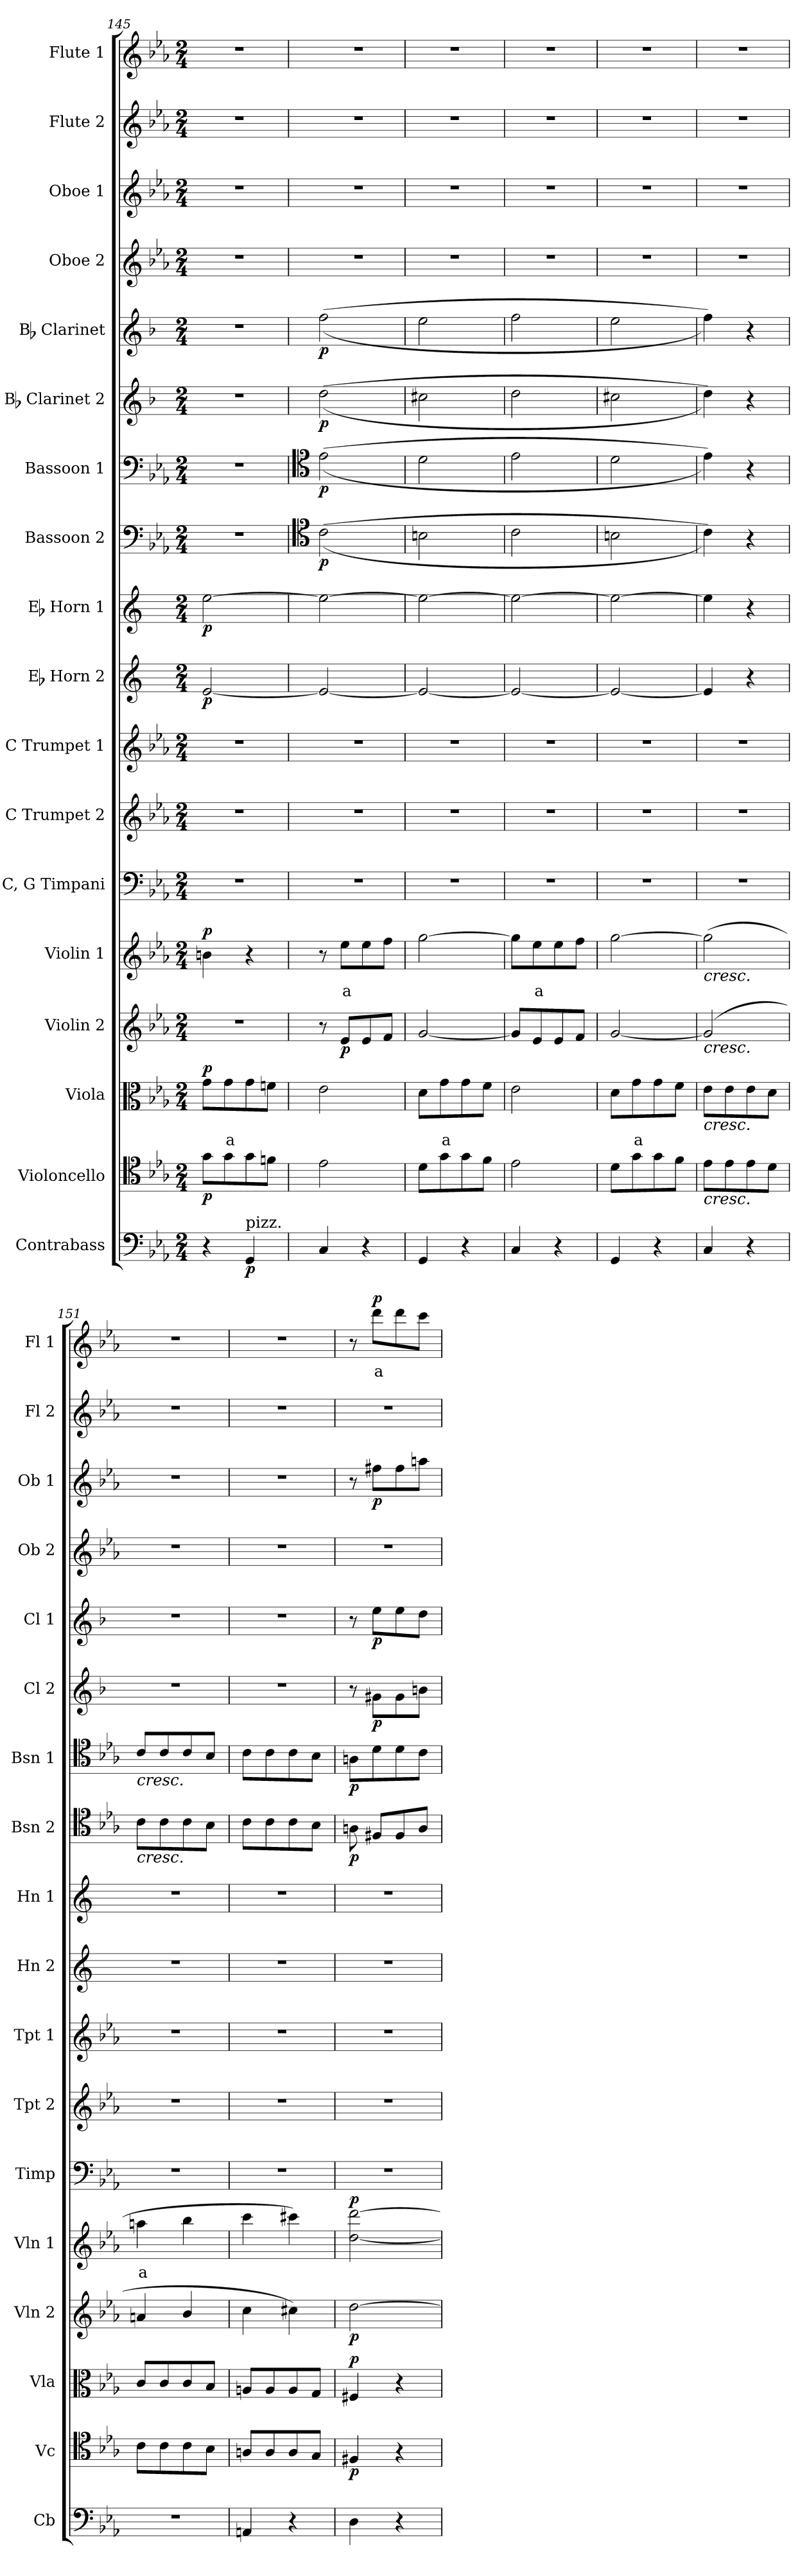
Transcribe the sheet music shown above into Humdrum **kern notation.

**kern	**dynam	**kern	**dynam	**kern	**text	**dynam	**kern	**dynam	**kern	**text	**dynam	**kern	**kern	**kern	**kern	**dynam	**kern	**dynam	**kern	**dynam	**kern	**dynam	**kern	**dynam	**kern	**dynam	**kern	**kern	**dynam	**kern	**kern	**text	**dynam
*part18	*part18	*part17	*part17	*part16	*part16	*part16	*part15	*part15	*part14	*part14	*part14	*part13	*part12	*part11	*part10	*part10	*part9	*part9	*part8	*part8	*part7	*part7	*part6	*part6	*part5	*part5	*part4	*part3	*part3	*part2	*part1	*part1	*part1
*staff18	*staff18	*staff17	*staff17	*staff16	*staff16	*staff16	*staff15	*staff15	*staff14	*staff14	*staff14	*staff13	*staff12	*staff11	*staff10	*staff10	*staff9	*staff9	*staff8	*staff8	*staff7	*staff7	*staff6	*staff6	*staff5	*staff5	*staff4	*staff3	*staff3	*staff2	*staff1	*staff1	*staff1
*I"Contrabass	*	*I"Violoncello	*	*I"Viola	*	*	*I"Violin 2	*	*I"Violin 1	*	*	*I"C, G Timpani	*I"C Trumpet 2	*I"C Trumpet 1	*I"Eb Horn 2	*	*I"Eb Horn 1	*	*I"Bassoon 2	*	*I"Bassoon 1	*	*I"Bb Clarinet 2	*	*I"Bb Clarinet	*	*I"Oboe 2	*I"Oboe 1	*	*I"Flute 2	*I"Flute 1	*	*
*I'Cb	*	*I'Vc	*	*I'Vla	*	*	*I'Vln 2	*	*I'Vln 1	*	*	*I'Timp	*I'Tpt 2	*I'Tpt 1	*I'Hn 2	*	*I'Hn 1	*	*I'Bsn 2	*	*I'Bsn 1	*	*I'Cl 2	*	*I'Cl 1	*	*I'Ob 2	*I'Ob 1	*	*I'Fl 2	*I'Fl 1	*	*
*clefF4	*	*clefC4	*	*clefC3	*	*	*clefG2	*	*clefG2	*	*	*clefF4	*clefG2	*clefG2	*clefG2	*	*clefG2	*	*clefF4	*	*clefF4	*	*clefG2	*	*clefG2	*	*clefG2	*clefG2	*	*clefG2	*clefG2	*	*
*ITrd7c12	*	*	*	*	*	*	*	*	*	*	*	*	*	*	*ITrd5c9	*	*ITrd5c9	*	*	*	*	*	*ITrd1c2	*	*ITrd1c2	*	*	*	*	*	*	*	*
*k[b-e-a-]	*	*k[b-e-a-]	*	*k[b-e-a-]	*	*	*k[b-e-a-]	*	*k[b-e-a-]	*	*	*k[b-e-a-]	*k[b-e-a-]	*k[b-e-a-]	*k[b-e-a-]	*	*k[b-e-a-]	*	*k[b-e-a-]	*	*k[b-e-a-]	*	*k[b-e-a-]	*	*k[b-e-a-]	*	*k[b-e-a-]	*k[b-e-a-]	*	*k[b-e-a-]	*k[b-e-a-]	*	*
*M2/4	*	*M2/4	*	*M2/4	*	*	*M2/4	*	*M2/4	*	*	*M2/4	*M2/4	*M2/4	*M2/4	*	*M2/4	*	*M2/4	*	*M2/4	*	*M2/4	*	*M2/4	*	*M2/4	*M2/4	*	*M2/4	*M2/4	*	*
=145	=145	=145	=145	=145	=145	=145	=145	=145	=145	=145	=145	=145	=145	=145	=145	=145	=145	=145	=145	=145	=145	=145	=145	=145	=145	=145	=145	=145	=145	=145	=145	=145	=145
!	!	!	!LO:DY:b	!	!	!LO:DY:b	!	!	!	!	!LO:DY:b	!	!	!	!	!LO:DY:b	!	!LO:DY:b	!	!	!	!	!	!	!	!	!	!	!	!	!	!	!
4r	.	8g\L	p	8g\L	.	p	2r	.	4bn\	.	p	2r	2r	2r	[2G/	p	[2g\	p	2r	.	2r	.	2r	.	2r	.	2r	2r	.	2r	2r	.	.
!	!	!	!	!	!LO:LY:b:color=#FF0000	!	!	!	!	!	!	!	!	!	!	!	!	!	!	!	!	!	!	!	!	!	!	!	!	!	!	!	!
.	.	8g\	.	8g\	a	.	.	.	.	.	.	.	.	.	.	.	.	.	.	.	.	.	.	.	.	.	.	.	.	.	.	.	.
!LO:TX:a:t=pizz.	!	!	!	!	!	!	!	!	!	!	!	!	!	!	!	!	!	!	!	!	!	!	!	!	!	!	!	!	!	!	!	!	!
!	!LO:DY:b	!	!	!	!	!	!	!	!	!	!	!	!	!	!	!	!	!	!	!	!	!	!	!	!	!	!	!	!	!	!	!	!
4GGG/	p	8g\	.	8g\	.	.	.	.	4r	.	.	.	.	.	.	.	.	.	.	.	.	.	.	.	.	.	.	.	.	.	.	.	.
.	.	8fn\J	.	8fn\J	.	.	.	.	.	.	.	.	.	.	.	.	.	.	.	.	.	.	.	.	.	.	.	.	.	.	.	.	.
=146	=146	=146	=146	=146	=146	=146	=146	=146	=146	=146	=146	=146	=146	=146	=146	=146	=146	=146	=146	=146	=146	=146	=146	=146	=146	=146	=146	=146	=146	=146	=146	=146	=146
*	*	*	*	*	*	*	*	*	*	*	*	*	*	*	*	*	*	*	*clefC4	*	*clefC4	*	*	*	*	*	*	*	*	*	*	*	*
!	!	!	!	!	!	!	!	!	!	!	!	!	!	!	!	!	!	!	!	!LO:DY:b	!	!LO:DY:b	!	!LO:DY:b	!	!LO:DY:b	!	!	!	!	!	!	!
4CC/	.	2e-\	.	2e-\	.	.	8r	.	8r	.	.	2r	2r	2r	2G/_	.	2g\_	.	((2c\	p	((2e-\	p	((2cc\	p	((2ee-\	p	2r	2r	.	2r	2r	.	.
!	!	!	!	!	!	!	!	!LO:DY:b	!	!LO:LY:b:color=#FF0000	!	!	!	!	!	!	!	!	!	!	!	!	!	!	!	!	!	!	!	!	!	!	!
.	.	.	.	.	.	.	8e-/L	p	8ee-\L	a	.	.	.	.	.	.	.	.	.	.	.	.	.	.	.	.	.	.	.	.	.	.	.
4r	.	.	.	.	.	.	8e-/	.	8ee-\	.	.	.	.	.	.	.	.	.	.	.	.	.	.	.	.	.	.	.	.	.	.	.	.
.	.	.	.	.	.	.	8f/J	.	8ff\J	.	.	.	.	.	.	.	.	.	.	.	.	.	.	.	.	.	.	.	.	.	.	.	.
=147	=147	=147	=147	=147	=147	=147	=147	=147	=147	=147	=147	=147	=147	=147	=147	=147	=147	=147	=147	=147	=147	=147	=147	=147	=147	=147	=147	=147	=147	=147	=147	=147	=147
4GGG/	.	8d\L	.	8d\L	.	.	[2g/	.	[2gg\	.	.	2r	2r	2r	2G/_	.	2g\_	.	2Bn\	.	2d\	.	2bn\	.	2dd\	.	2r	2r	.	2r	2r	.	.
!	!	!	!	!	!LO:LY:b:color=#FF0000	!	!	!	!	!	!	!	!	!	!	!	!	!	!	!	!	!	!	!	!	!	!	!	!	!	!	!	!
.	.	8g\	.	8g\	a	.	.	.	.	.	.	.	.	.	.	.	.	.	.	.	.	.	.	.	.	.	.	.	.	.	.	.	.
4r	.	8g\	.	8g\	.	.	.	.	.	.	.	.	.	.	.	.	.	.	.	.	.	.	.	.	.	.	.	.	.	.	.	.	.
.	.	8f\J	.	8f\J	.	.	.	.	.	.	.	.	.	.	.	.	.	.	.	.	.	.	.	.	.	.	.	.	.	.	.	.	.
=148	=148	=148	=148	=148	=148	=148	=148	=148	=148	=148	=148	=148	=148	=148	=148	=148	=148	=148	=148	=148	=148	=148	=148	=148	=148	=148	=148	=148	=148	=148	=148	=148	=148
4CC/	.	2e-\	.	2e-\	.	.	8g/L]	.	8gg\L]	.	.	2r	2r	2r	2G/_	.	2g\_	.	2c\	.	2e-\	.	2cc\	.	2ee-\	.	2r	2r	.	2r	2r	.	.
!	!	!	!	!	!	!	!	!	!	!LO:LY:b:color=#FF0000	!	!	!	!	!	!	!	!	!	!	!	!	!	!	!	!	!	!	!	!	!	!	!
.	.	.	.	.	.	.	8e-/	.	8ee-\	a	.	.	.	.	.	.	.	.	.	.	.	.	.	.	.	.	.	.	.	.	.	.	.
4r	.	.	.	.	.	.	8e-/	.	8ee-\	.	.	.	.	.	.	.	.	.	.	.	.	.	.	.	.	.	.	.	.	.	.	.	.
.	.	.	.	.	.	.	8f/J	.	8ff\J	.	.	.	.	.	.	.	.	.	.	.	.	.	.	.	.	.	.	.	.	.	.	.	.
!!LO:PB:g=z
=149	=149	=149	=149	=149	=149	=149	=149	=149	=149	=149	=149	=149	=149	=149	=149	=149	=149	=149	=149	=149	=149	=149	=149	=149	=149	=149	=149	=149	=149	=149	=149	=149	=149
4GGG/	.	8d\L	.	8d\L	.	.	[2g/	.	[2gg\	.	.	2r	2r	2r	2G/_	.	2g\_	.	2Bn\	.	2d\	.	2bn\	.	2dd\	.	2r	2r	.	2r	2r	.	.
!	!	!	!	!	!LO:LY:b:color=#FF0000	!	!	!	!	!	!	!	!	!	!	!	!	!	!	!	!	!	!	!	!	!	!	!	!	!	!	!	!
.	.	8g\	.	8g\	a	.	.	.	.	.	.	.	.	.	.	.	.	.	.	.	.	.	.	.	.	.	.	.	.	.	.	.	.
4r	.	8g\	.	8g\	.	.	.	.	.	.	.	.	.	.	.	.	.	.	.	.	.	.	.	.	.	.	.	.	.	.	.	.	.
.	.	8f\J	.	8f\J	.	.	.	.	.	.	.	.	.	.	.	.	.	.	.	.	.	.	.	.	.	.	.	.	.	.	.	.	.
=150	=150	=150	=150	=150	=150	=150	=150	=150	=150	=150	=150	=150	=150	=150	=150	=150	=150	=150	=150	=150	=150	=150	=150	=150	=150	=150	=150	=150	=150	=150	=150	=150	=150
!	!	!	!	!	!	!	!	!	!LO:TX:b:i:t=cresc.	!	!	!	!	!	!	!	!	!	!	!	!	!	!	!	!	!	!	!	!	!	!	!	!
!	!	!	!	!	!	!	!LO:TX:b:i:t=cresc.	!	!	!	!	!	!	!	!	!	!	!	!	!	!	!	!	!	!	!	!	!	!	!	!	!	!
!	!	!	!	!LO:TX:b:i:t=cresc.	!	!	!	!	!	!	!	!	!	!	!	!	!	!	!	!	!	!	!	!	!	!	!	!	!	!	!	!	!
!	!	!LO:TX:b:i:t=cresc.	!	!	!	!	!	!	!	!	!	!	!	!	!	!	!	!	!	!	!	!	!	!	!	!	!	!	!	!	!	!	!
4CC/	.	8e-\L	.	8e-\L	.	.	(2g/]	.	(2gg\]	.	.	2r	2r	2r	4G/]	.	4g\]	.	4c\))	.	4e-\))	.	4cc\))	.	4ee-\))	.	2r	2r	.	2r	2r	.	.
.	.	8e-\	.	8e-\	.	.	.	.	.	.	.	.	.	.	.	.	.	.	.	.	.	.	.	.	.	.	.	.	.	.	.	.	.
4r	.	8e-\	.	8e-\	.	.	.	.	.	.	.	.	.	.	4r	.	4r	.	4r	.	4r	.	4r	.	4r	.	.	.	.	.	.	.	.
.	.	8d\J	.	8d\J	.	.	.	.	.	.	.	.	.	.	.	.	.	.	.	.	.	.	.	.	.	.	.	.	.	.	.	.	.
=151	=151	=151	=151	=151	=151	=151	=151	=151	=151	=151	=151	=151	=151	=151	=151	=151	=151	=151	=151	=151	=151	=151	=151	=151	=151	=151	=151	=151	=151	=151	=151	=151	=151
!	!	!	!	!	!	!	!	!	!	!	!	!	!	!	!	!	!	!	!	!	!LO:TX:b:i:t=cresc.	!	!	!	!	!	!	!	!	!	!	!	!
!	!	!	!	!	!	!	!	!	!	!	!	!	!	!	!	!	!	!	!LO:TX:b:i:t=cresc.	!	!	!	!	!	!	!	!	!	!	!	!	!	!
!	!	!	!	!	!	!	!	!	!	!LO:LY:b:color=#FF0000	!	!	!	!	!	!	!	!	!	!	!	!	!	!	!	!	!	!	!	!	!	!	!
2r	.	8c\L	.	8c/L	.	.	4an/	.	4aan\	a	.	2r	2r	2r	2r	.	2r	.	8c\L	.	8c/L	.	2r	.	2r	.	2r	2r	.	2r	2r	.	.
.	.	8c\	.	8c/	.	.	.	.	.	.	.	.	.	.	.	.	.	.	8c\	.	8c/	.	.	.	.	.	.	.	.	.	.	.	.
.	.	8c\	.	8c/	.	.	4b-/	.	4bb-\	.	.	.	.	.	.	.	.	.	8c\	.	8c/	.	.	.	.	.	.	.	.	.	.	.	.
.	.	8B-\J	.	8B-/J	.	.	.	.	.	.	.	.	.	.	.	.	.	.	8B-\J	.	8B-/J	.	.	.	.	.	.	.	.	.	.	.	.
=152	=152	=152	=152	=152	=152	=152	=152	=152	=152	=152	=152	=152	=152	=152	=152	=152	=152	=152	=152	=152	=152	=152	=152	=152	=152	=152	=152	=152	=152	=152	=152	=152	=152
4AAAn/	.	8An/L	.	8An/L	.	.	4cc\	.	4ccc\	.	.	2r	2r	2r	2r	.	2r	.	8c\L	.	8c\L	.	2r	.	2r	.	2r	2r	.	2r	2r	.	.
.	.	8A/	.	8A/	.	.	.	.	.	.	.	.	.	.	.	.	.	.	8c\	.	8c\	.	.	.	.	.	.	.	.	.	.	.	.
4r	.	8A/	.	8A/	.	.	4cc#X\)	.	4ccc#X\)	.	.	.	.	.	.	.	.	.	8c\	.	8c\	.	.	.	.	.	.	.	.	.	.	.	.
.	.	8G/J	.	8G/J	.	.	.	.	.	.	.	.	.	.	.	.	.	.	8B-\J	.	8B-\J	.	.	.	.	.	.	.	.	.	.	.	.
=153	=153	=153	=153	=153	=153	=153	=153	=153	=153	=153	=153	=153	=153	=153	=153	=153	=153	=153	=153	=153	=153	=153	=153	=153	=153	=153	=153	=153	=153	=153	=153	=153	=153
!	!	!	!LO:DY:b	!	!	!LO:DY:b	!	!LO:DY:b	!	!	!LO:DY:b	!	!	!	!	!	!	!	!	!LO:DY:b	!	!LO:DY:b	!	!	!	!	!	!	!	!	!	!	!
4DD\	.	4F#X/	p	4F#X/	.	p	[2dd\	p	[2dd\ [2ddd\	.	p	2r	2r	2r	2r	.	2r	.	8An\	p	8An\L	p	8r	.	8r	.	2r	8r	.	2r	8r	.	.
!	!	!	!	!	!	!	!	!	!	!	!	!	!	!	!	!	!	!	!	!	!	!	!	!LO:DY:b	!	!LO:DY:b	!	!	!LO:DY:b	!	!	!LO:LY:b:color=#FF0000	!LO:DY:b
.	.	.	.	.	.	.	.	.	.	.	.	.	.	.	.	.	.	.	8F#X/L	.	8d\	.	8f#X\L	p	8dd\L	p	.	8ff#X\L	p	.	8ddd\L	a	p
4r	.	4r	.	4r	.	.	.	.	.	.	.	.	.	.	.	.	.	.	8F#/	.	8d\	.	8f#\	.	8dd\	.	.	8ff#\	.	.	8ddd\	.	.
.	.	.	.	.	.	.	.	.	.	.	.	.	.	.	.	.	.	.	8A/J	.	8c\J	.	8an\J	.	8cc\J	.	.	8aan\J	.	.	8ccc\J	.	.
=	=	=	=	=	=	=	=	=	=	=	=	=	=	=	=	=	=	=	=	=	=	=	=	=	=	=	=	=	=	=	=	=	=
*-	*-	*-	*-	*-	*-	*-	*-	*-	*-	*-	*-	*-	*-	*-	*-	*-	*-	*-	*-	*-	*-	*-	*-	*-	*-	*-	*-	*-	*-	*-	*-	*-	*-
